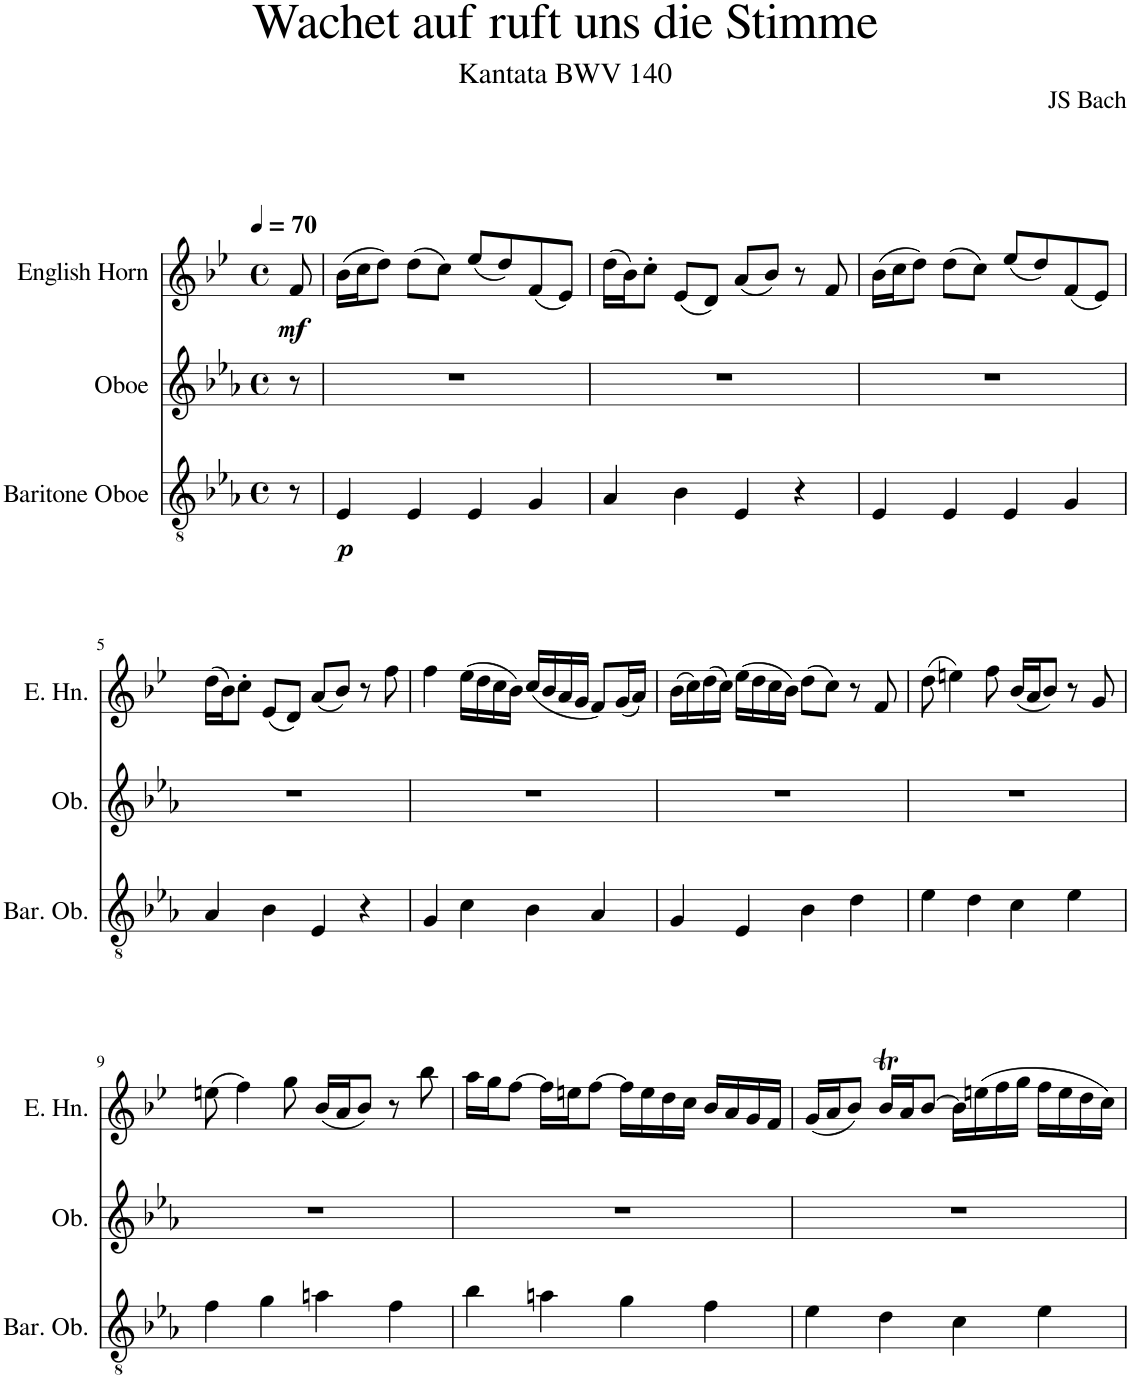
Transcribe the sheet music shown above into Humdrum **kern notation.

**kern	**dynam	**kern	**kern	**dynam
*part3	*part3	*part2	*part1	*part1
*staff3	*staff3	*staff2	*staff1	*staff1
*I"Baritone Oboe	*	*I"Oboe	*I"English Horn	*
*I'Bar. Ob.	*	*I'Ob.	*I'E. Hn.	*
*clefGv2	*	*clefG2	*clefG2	*
*	*	*	*Trd4c7	*
*k[b-e-a-]	*	*k[b-e-a-]	*k[b-e-]	*
*M4/4	*	*M4/4	*M4/4	*
*met(c)	*	*met(c)	*met(c)	*
*MM70	*	*MM70	*MM70	*
=1	=1	=1	=1	=1
!	!	!	!	!LO:DY:b
8r	.	8r	8f/	mf
=2	=2	=2	=2	=2
!	!LO:DY:b	!	!	!
4E-/	p	1r	(16b-\LL	.
.	.	.	16cc\J	.
.	.	.	8dd\J)	.
4E-/	.	.	(8dd\L	.
.	.	.	8cc\J)	.
4E-/	.	.	(8ee-/L	.
.	.	.	8dd/)	.
4G/	.	.	(8f/	.
.	.	.	8e-/J)	.
=3	=3	=3	=3	=3
4A-/	.	1r	(16dd\LL	.
.	.	.	16b-\J)	.
.	.	.	8cc'\J	.
4B-\	.	.	(8e-/L	.
.	.	.	8d/J)	.
4E-/	.	.	(8a/L	.
.	.	.	8b-/J)	.
4r	.	.	8r	.
.	.	.	8f/	.
=4	=4	=4	=4	=4
4E-/	.	1r	(16b-\LL	.
.	.	.	16cc\J	.
.	.	.	8dd\J)	.
4E-/	.	.	(8dd\L	.
.	.	.	8cc\J)	.
4E-/	.	.	(8ee-/L	.
.	.	.	8dd/)	.
4G/	.	.	(8f/	.
.	.	.	8e-/J)	.
!!LO:LB:g=z
=5	=5	=5	=5	=5
4A-/	.	1r	(16dd\LL	.
.	.	.	16b-\J)	.
.	.	.	8cc'\J	.
4B-\	.	.	(8e-/L	.
.	.	.	8d/J)	.
4E-/	.	.	(8a/L	.
.	.	.	8b-/J)	.
4r	.	.	8r	.
.	.	.	8ff\	.
=6	=6	=6	=6	=6
4G/	.	1r	4ff\	.
4c\	.	.	(16ee-\LL	.
.	.	.	16dd\	.
.	.	.	16cc\	.
.	.	.	16b-\JJ)	.
4B-\	.	.	(16cc/LL	.
.	.	.	16b-/	.
.	.	.	16a/	.
.	.	.	16g/JJ	.
4A-/	.	.	8f/L)	.
.	.	.	(16g/L	.
.	.	.	16a/JJ)	.
=7	=7	=7	=7	=7
4G/	.	1r	(16b-\LL	.
.	.	.	16cc\)	.
.	.	.	(16dd\	.
.	.	.	16cc\JJ)	.
4E-/	.	.	(16ee-\LL	.
.	.	.	16dd\	.
.	.	.	16cc\	.
.	.	.	16b-\JJ)	.
4B-\	.	.	(8dd\L	.
.	.	.	8cc\J)	.
4d\	.	.	8r	.
.	.	.	8f/	.
=8	=8	=8	=8	=8
4e-\	.	1r	(8dd\	.
.	.	.	4een\)	.
4d\	.	.	.	.
.	.	.	8ff\	.
4c\	.	.	(16b-/LL	.
.	.	.	16a/J	.
.	.	.	8b-/J)	.
4e-\	.	.	8r	.
.	.	.	8g/	.
!!LO:LB:g=z
=9	=9	=9	=9	=9
4f\	.	1r	(8een\	.
.	.	.	4ff\)	.
4g\	.	.	.	.
.	.	.	8gg\	.
4an\	.	.	(16b-/LL	.
.	.	.	16a/J	.
.	.	.	8b-/J)	.
4f\	.	.	8r	.
.	.	.	8bb-\	.
=10	=10	=10	=10	=10
4b-\	.	1r	16aa\LL	.
.	.	.	16gg\J	.
.	.	.	[8ff\J	.
4an\	.	.	16ff\LL]	.
.	.	.	16een\J	.
.	.	.	[8ff\J	.
4g\	.	.	16ff\LL]	.
.	.	.	16ee\	.
.	.	.	16dd\	.
.	.	.	16cc\JJ	.
4f\	.	.	16b-/LL	.
.	.	.	16a/	.
.	.	.	16g/	.
.	.	.	16f/JJ	.
=11	=11	=11	=11	=11
4e-\	.	1r	(16g/LL	.
.	.	.	16a/J	.
.	.	.	8b-/J)	.
4d\	.	.	16b-T/LL	.
.	.	.	16a/J	.
.	.	.	[8b-/J	.
4c\	.	.	16b-\LL]	.
.	.	.	(16een\	.
.	.	.	16ff\	.
.	.	.	16gg\JJ	.
4e-\	.	.	16ff\LL	.
.	.	.	16ee\	.
.	.	.	16dd\	.
.	.	.	16cc\JJ)	.
=	=	=	=	=
*-	*-	*-	*-	*-
